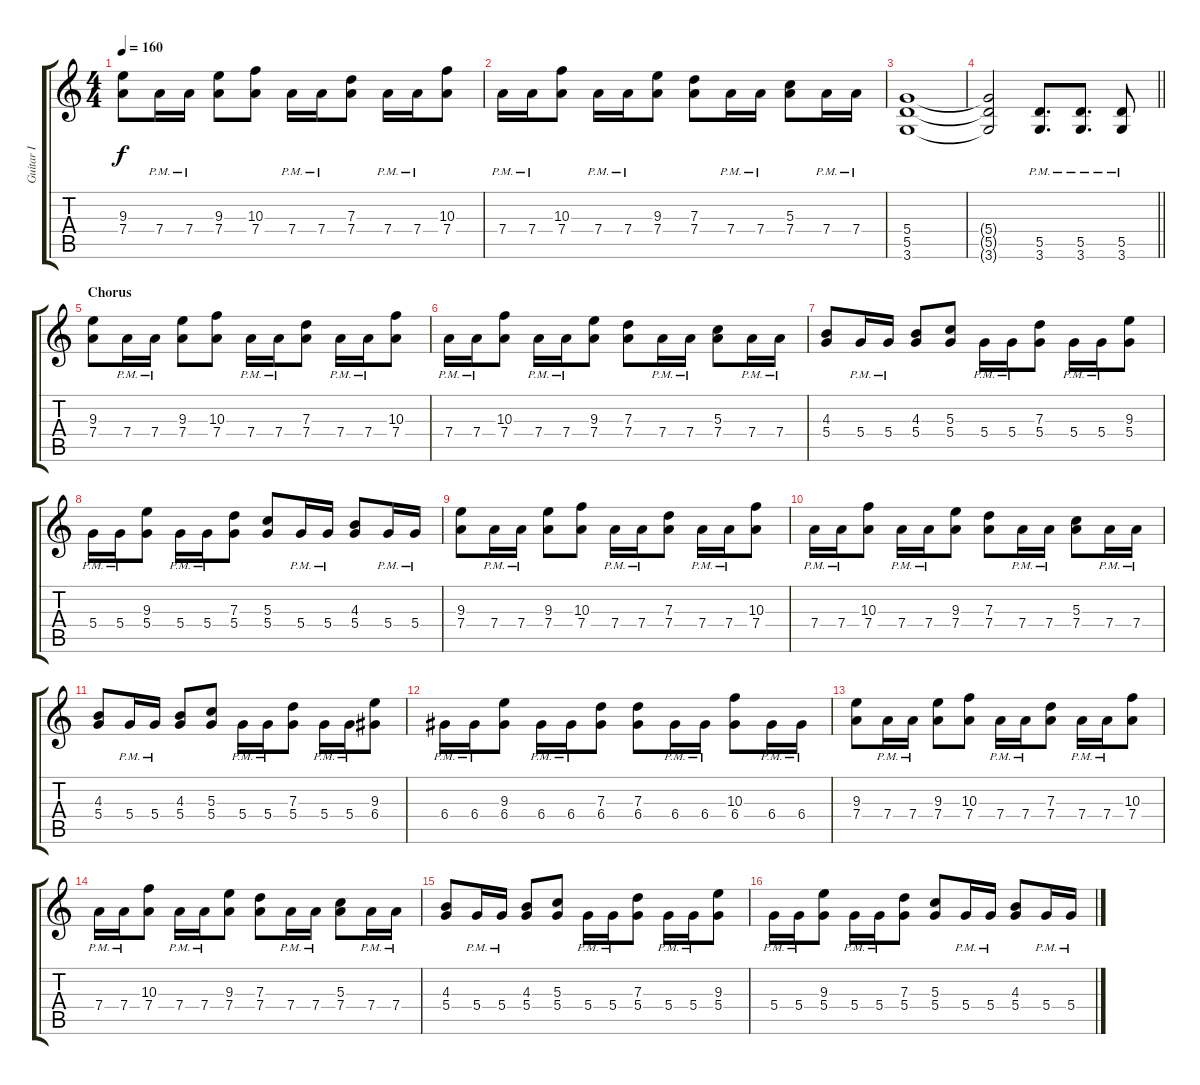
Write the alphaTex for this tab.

\track ("Guitar I" "Guitar I") {instrument overdrivenguitar}
\staff {score tabs}
\tuning (E4 B3 G3 D3 A2 E2) {hide}
\ts (4 4)
\tempo 160
\clef g2
\ks c
(9.3 7.4).8{dy f} 7.4{pm}.16 7.4{pm}.16 (9.3 7.4).8 (10.3 7.4).8 7.4{pm}.16 7.4{pm}.16 (7.3 7.4).8 7.4{pm}.16 7.4{pm}.16 (10.3 7.4).8 |
7.4{pm}.16 7.4{pm}.16 (10.3 7.4).8 7.4{pm}.16 7.4{pm}.16 (9.3 7.4).8 (7.3 7.4).8 7.4{pm}.16 7.4{pm}.16 (5.3 7.4).8 7.4{pm}.16 7.4{pm}.16 |
(5.4 5.5 3.6).1 |
\barLineRight lightlight
(5.4{t} 5.5{t} 3.6{t}).2 (5.5{pm} 3.6{pm}).8{d} (5.5{pm} 3.6{pm}).8{d} (5.5{pm} 3.6{pm}).8 |
\section ("" "Chorus")
(9.3 7.4).8 7.4{pm}.16 7.4{pm}.16 (9.3 7.4).8 (10.3 7.4).8 7.4{pm}.16 7.4{pm}.16 (7.3 7.4).8 7.4{pm}.16 7.4{pm}.16 (10.3 7.4).8 |
7.4{pm}.16 7.4{pm}.16 (10.3 7.4).8 7.4{pm}.16 7.4{pm}.16 (9.3 7.4).8 (7.3 7.4).8 7.4{pm}.16 7.4{pm}.16 (5.3 7.4).8 7.4{pm}.16 7.4{pm}.16 |
(4.3 5.4).8 5.4{pm}.16 5.4{pm}.16 (4.3 5.4).8 (5.3 5.4).8 5.4{pm}.16 5.4{pm}.16 (7.3 5.4).8 5.4{pm}.16 5.4{pm}.16 (9.3 5.4).8 |
5.4{pm}.16 5.4{pm}.16 (9.3 5.4).8 5.4{pm}.16 5.4{pm}.16 (7.3 5.4).8 (5.3 5.4).8 5.4{pm}.16 5.4{pm}.16 (4.3 5.4).8 5.4{pm}.16 5.4{pm}.16 |
(9.3 7.4).8 7.4{pm}.16 7.4{pm}.16 (9.3 7.4).8 (10.3 7.4).8 7.4{pm}.16 7.4{pm}.16 (7.3 7.4).8 7.4{pm}.16 7.4{pm}.16 (10.3 7.4).8 |
7.4{pm}.16 7.4{pm}.16 (10.3 7.4).8 7.4{pm}.16 7.4{pm}.16 (9.3 7.4).8 (7.3 7.4).8 7.4{pm}.16 7.4{pm}.16 (5.3 7.4).8 7.4{pm}.16 7.4{pm}.16 |
(4.3 5.4).8 5.4{pm}.16 5.4{pm}.16 (4.3 5.4).8 (5.3 5.4).8 5.4{pm}.16 5.4{pm}.16 (7.3 5.4).8 5.4{pm}.16 5.4{pm}.16 (9.3 6.4).8 |
6.4{pm}.16 6.4{pm}.16 (9.3 6.4).8 6.4{pm}.16 6.4{pm}.16 (7.3 6.4).8 (7.3 6.4).8 6.4{pm}.16 6.4{pm}.16 (10.3 6.4).8 6.4{pm}.16 6.4{pm}.16 |
(9.3 7.4).8 7.4{pm}.16 7.4{pm}.16 (9.3 7.4).8 (10.3 7.4).8 7.4{pm}.16 7.4{pm}.16 (7.3 7.4).8 7.4{pm}.16 7.4{pm}.16 (10.3 7.4).8 |
7.4{pm}.16 7.4{pm}.16 (10.3 7.4).8 7.4{pm}.16 7.4{pm}.16 (9.3 7.4).8 (7.3 7.4).8 7.4{pm}.16 7.4{pm}.16 (5.3 7.4).8 7.4{pm}.16 7.4{pm}.16 |
(4.3 5.4).8 5.4{pm}.16 5.4{pm}.16 (4.3 5.4).8 (5.3 5.4).8 5.4{pm}.16 5.4{pm}.16 (7.3 5.4).8 5.4{pm}.16 5.4{pm}.16 (9.3 5.4).8 |
5.4{pm}.16 5.4{pm}.16 (9.3 5.4).8 5.4{pm}.16 5.4{pm}.16 (7.3 5.4).8 (5.3 5.4).8 5.4{pm}.16 5.4{pm}.16 (4.3 5.4).8 5.4{pm}.16 5.4{pm}.16
